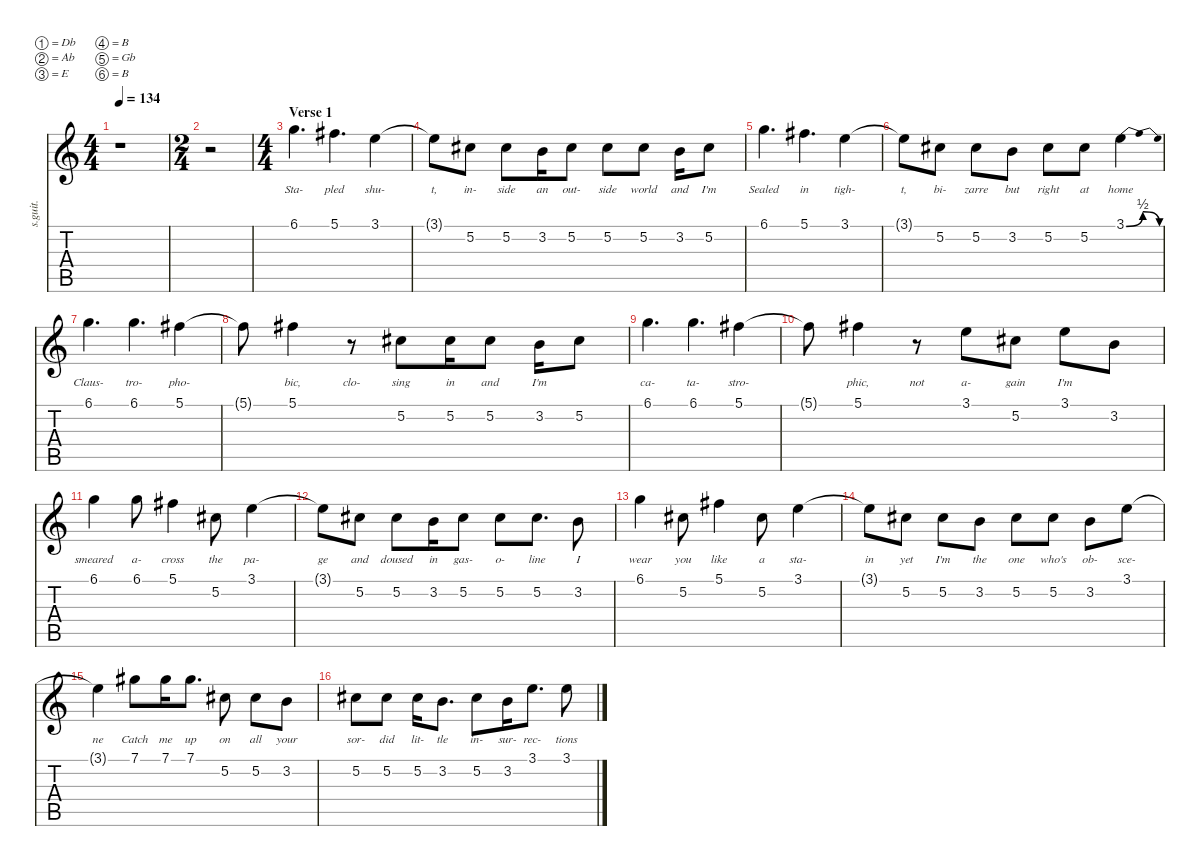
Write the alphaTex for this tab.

\defaultSystemsLayout 4
\hideDynamics
\bracketExtendMode nobrackets
\track ("Corey Taylor (Vocals)" "s.guit.") {instrument baritonesax}
\staff {score tabs}
\tuning (Db4 Ab3 E3 B2 Gb2 B1)
\displaytranspose 12
\ts (4 4)
\tempo 134
\clef g2
\ks c
r.1{dy f} |
\ts (2 4)
\beaming (8 2 2 2 2)
r.2 |
\ts (4 4)
\beaming (8 2 2 2 2)
\section ("" "Verse 1")
6.1.4{d lyrics "Sta-"} 5.1{acc #}.4{d lyrics "pled"} 3.1.4{lyrics "shu-"} |
3.1{t}.8{lyrics "t,"} 5.2{acc #}.8{lyrics "in-"} 5.2{acc #}.8{lyrics "side"} 3.2.16{lyrics "an"} 5.2{acc #}.8{lyrics "out-"} 5.2{acc #}.8{lyrics "side"} 5.2{acc #}.8{lyrics "world"} 3.2.16{lyrics "and"} 5.2{acc #}.8{lyrics "I'm"} |
6.1.4{d lyrics "Sealed"} 5.1{acc #}.4{d lyrics "in"} 3.1.4{lyrics "tigh-"} |
3.1{t}.8{lyrics "t,"} 5.2{acc #}.8{lyrics "bi-"} 5.2{acc #}.8{lyrics "zarre"} 3.2.8{lyrics "but"} 5.2{acc #}.8{lyrics "right"} 5.2{acc #}.8{lyrics "at"} 3.1{be (bendrelease 0 0 15 2 40.199999999999996 2 55.199999999999996 0)}.4{lyrics "home"} |
6.1.4{d lyrics "Claus-"} 6.1.4{d lyrics "tro-"} 5.1{acc #}.4{lyrics "pho-"} |
5.1{t acc #}.8 5.1{acc #}.4{lyrics "bic,"} r.8{lyrics "clo-"} 5.2{acc #}.8{lyrics "sing"} 5.2{acc #}.16{lyrics "in"} 5.2{acc #}.8{lyrics "and"} 3.2.16{lyrics "I'm"} 5.2{acc #}.8 |
6.1.4{d lyrics "ca-"} 6.1.4{d lyrics "ta-"} 5.1{acc #}.4{lyrics "stro-"} |
5.1{t acc #}.8 5.1{acc #}.4{lyrics "phic,"} r.8{lyrics "not"} 3.1.8{lyrics "a-"} 5.2{acc #}.8{lyrics "gain"} 3.1.8{lyrics "I'm"} 3.2.8 |
6.1.4{lyrics "smeared"} 6.1.8{lyrics "a-"} 5.1{acc #}.4{lyrics "cross"} 5.2{acc #}.8{lyrics "the"} 3.1.4{lyrics "pa-"} |
3.1{t}.8{lyrics "ge"} 5.2{acc #}.8{lyrics "and"} 5.2{acc #}.8{lyrics "doused"} 3.2.16{lyrics "in"} 5.2{acc #}.8{lyrics "gas-"} 5.2{acc #}.8{lyrics "o-"} 5.2{acc #}.8{d lyrics "line"} 3.2.8{lyrics "I"} |
6.1.4{lyrics "wear"} 5.2{acc #}.8{lyrics "you"} 5.1{acc #}.4{lyrics "like"} 5.2{acc #}.8{lyrics "a"} 3.1.4{lyrics "sta-"} |
3.1{t}.8{lyrics "in"} 5.2{acc #}.8{lyrics "yet"} 5.2{acc #}.8{lyrics "I'm"} 3.2.8{lyrics "the"} 5.2{acc #}.8{lyrics "one"} 5.2{acc #}.8{lyrics "who's"} 3.2.8{lyrics "ob-"} 3.1.8{lyrics "sce-"} |
3.1{t}.4{lyrics "ne"} 7.1{acc #}.8{lyrics "Catch"} 7.1{acc #}.16{lyrics "me"} 7.1{acc #}.8{d lyrics "up"} 5.2{acc #}.8{lyrics "on"} 5.2{acc #}.8{lyrics "all"} 3.2.8{lyrics "your"} |
5.2{acc #}.8{lyrics "sor-"} 5.2{acc #}.8{lyrics "did"} 5.2{acc #}.16{lyrics "lit-"} 3.2.8{d lyrics "tle"} 5.2{acc #}.8{lyrics "in-"} 3.2.16{lyrics "sur-"} 3.1.8{d lyrics "rec-"} 3.1.8{lyrics "tions"}
